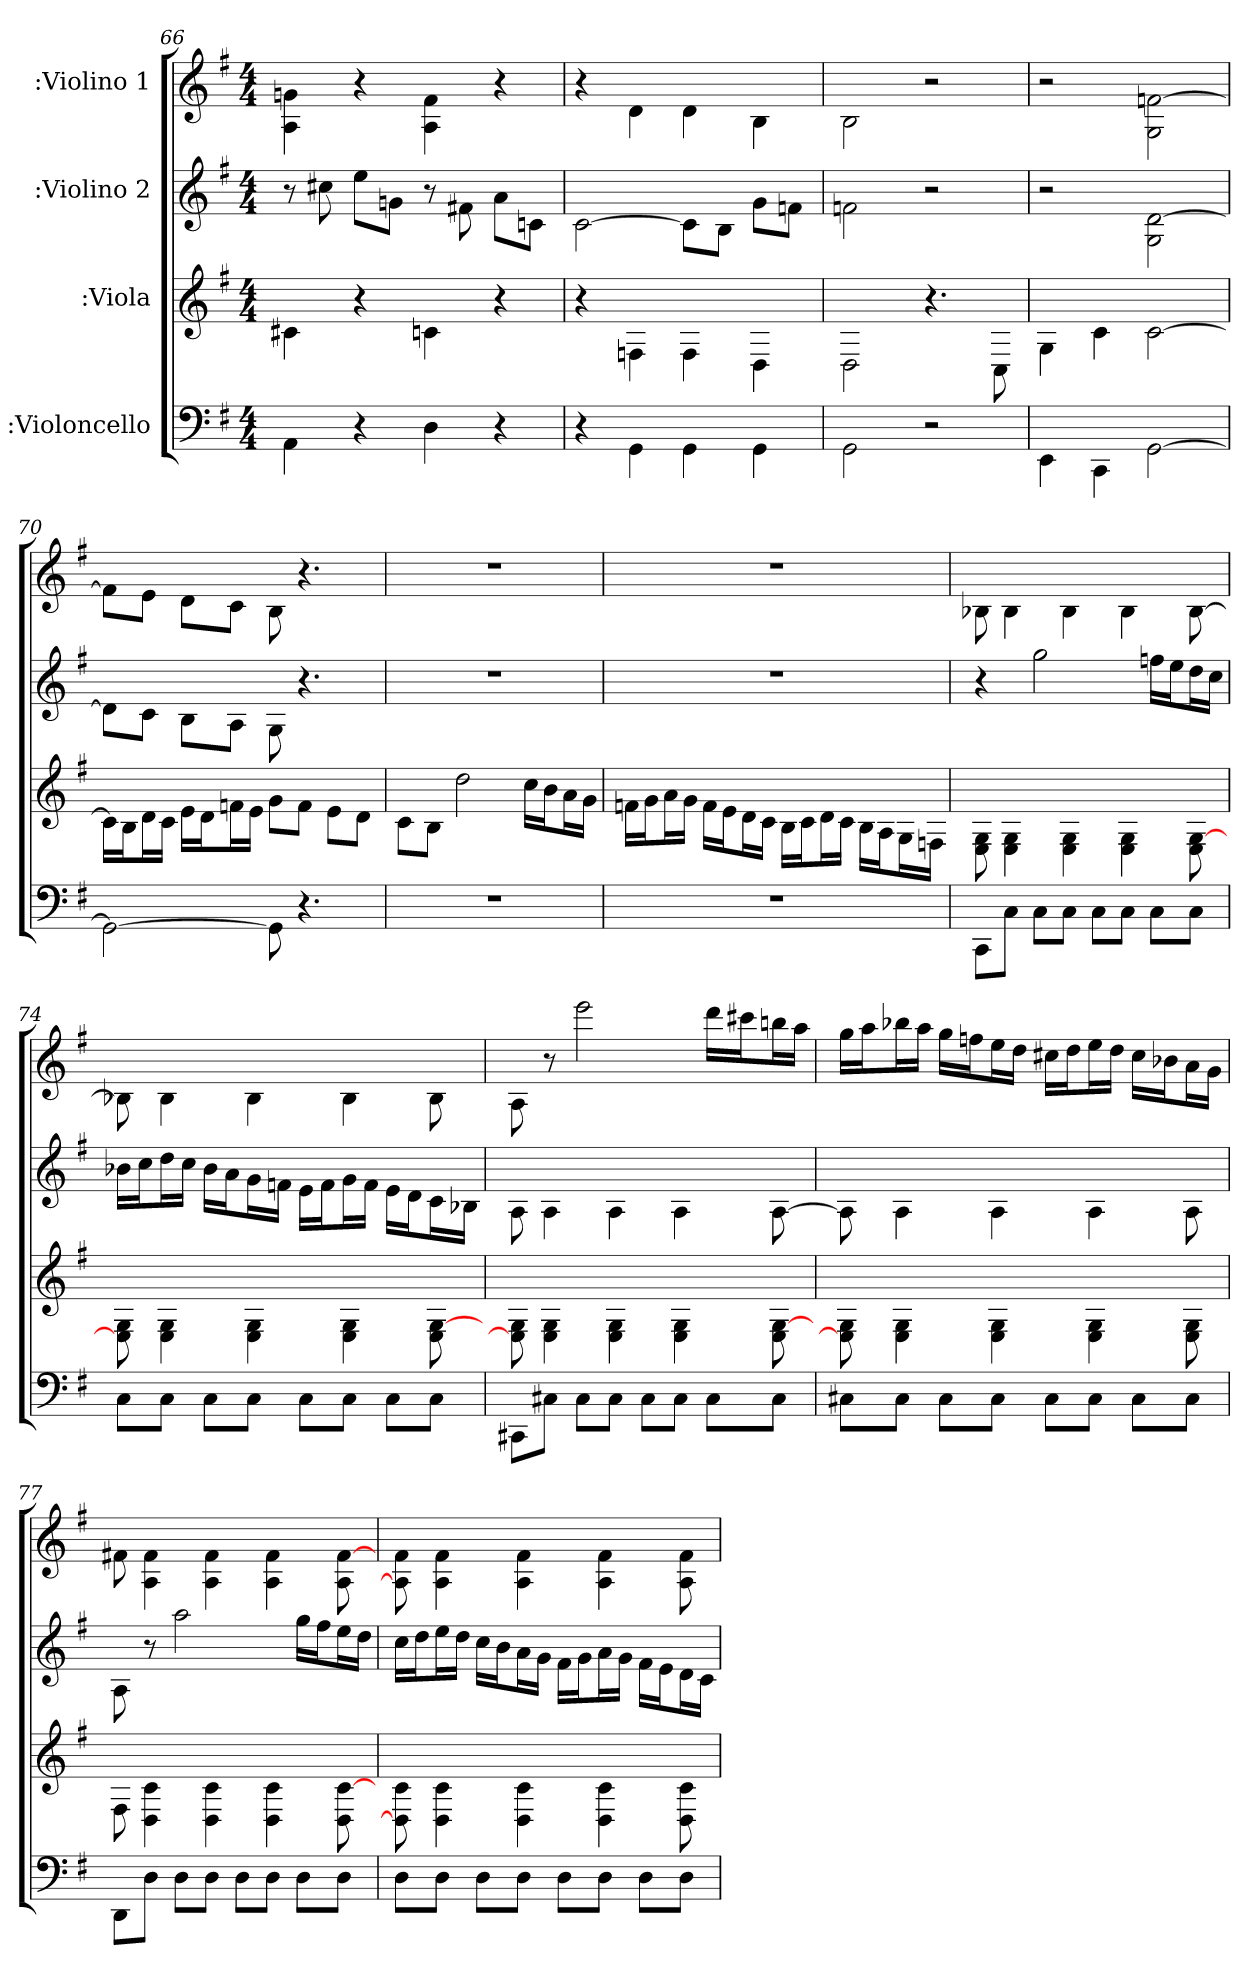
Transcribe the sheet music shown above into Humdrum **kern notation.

**kern	**kern	**kern	**kern
*part4	*part3	*part2	*part1
*staff4	*staff3	*staff2	*staff1
*I":Violoncello	*I":Viola	*I":Violino 2	*I":Violino 1
*k[f#]	*k[f#]	*k[f#]	*k[f#]
*G:	*G:	*G:	*G:
*M4/4	*M4/4	*M4/4	*M4/4
=66	=66	=66	=66
4AA\	4c#X\	8r	4gn\ 4A\
.	.	8cc#X\	.
4r	4r	8ee\L	4r
.	.	8gn\J	.
4D\	4cn\	8r	4f#\ 4A\
.	.	8f#X\	.
4r	4r	8a\L	4r
.	.	8cn\J	.
=67	=67	=67	=67
4r	4r	[2c\	4r
4GG\	4Fn\	.	4d\
4GG\	4F\	8c\L]	4d\
.	.	8B\J	.
4GG\	4D\	8g\L	4B\
.	.	8fn\J	.
=68	=68	=68	=68
2GG\	2D\	2fn\	2B\
2r	4.r	2r	2r
.	8C\	.	.
=69	=69	=69	=69
4EE\	4G\	2r	2r
4CC\	4c\	.	.
[2GG\	[2c\	[2d\ 2G\	[2fn\ 2G\
=70	=70	=70	=70
2GG\_	16c\LL]	8d\L]	8fn\L]
.	16B\J	.	.
.	16d\L	8c\J	8e\J
.	16c\JJ	.	.
.	16e\LL	8B\L	8d\L
.	16d\J	.	.
.	16fn\L	8A\J	8c\J
.	16e\JJ	.	.
8GG\]	8g\L	8G\	8B\
4.r	8f\J	4.r	4.r
.	8e\L	.	.
.	8d\J	.	.
=71	=71	=71	=71
1r	8c\L	1r	1r
.	8B\J	.	.
.	2dd\	.	.
.	16cc\LL	.	.
.	16b\J	.	.
.	16a\L	.	.
.	16g\JJ	.	.
=72	=72	=72	=72
1r	16fn\LL	1r	1r
.	16g\J	.	.
.	16a\L	.	.
.	16g\JJ	.	.
.	16f\LL	.	.
.	16e\J	.	.
.	16d\L	.	.
.	16c\JJ	.	.
.	16B\LL	.	.
.	16c\J	.	.
.	16d\L	.	.
.	16c\JJ	.	.
.	16B\LL	.	.
.	16A\J	.	.
.	16G\L	.	.
.	16F\JJ	.	.
=73	=73	=73	=73
8CC\L	8G\ 8E\	4r	8B-X\
8C\J	4G\ 4E\	.	4B-\
8C\L	.	2gg\	.
8C\J	4G\ 4E\	.	4B-\
8C\L	.	.	.
8C\J	4G\ 4E\	.	4B-\
8C\L	.	16ffn\LL	.
.	.	16ee\J	.
8C\J	[8G\ 8E\	16dd\L	[8B-\
.	.	16cc\JJ	.
=74	=74	=74	=74
8C\L	8G\ 8E\]	16b-X\LL	8B-X\]
.	.	16cc\J	.
8C\J	4G\ 4E\	16dd\L	4B-\
.	.	16cc\JJ	.
8C\L	.	16b-\LL	.
.	.	16a\J	.
8C\J	4G\ 4E\	16g\L	4B-\
.	.	16fn\JJ	.
8C\L	.	16e\LL	.
.	.	16f\J	.
8C\J	4G\ 4E\	16g\L	4B-\
.	.	16f\JJ	.
8C\L	.	16e\LL	.
.	.	16d\J	.
8C\J	[8G\ 8E\	16c\L	8B-\
.	.	16B-\JJ	.
=75	=75	=75	=75
8CC#X\L	8G\ 8E\]	8A\	8A\
8C#\J	4G\ 4E\	4A\	8r
8C#\L	.	.	2eee\
8C#\J	4G\ 4E\	4A\	.
8C#\L	.	.	.
8C#\J	4G\ 4E\	4A\	.
8C#\L	.	.	16ddd\LL
.	.	.	16ccc#X\J
8C#\J	[8G\ 8E\	[8A\	16bbn\L
.	.	.	16aa\JJ
=76	=76	=76	=76
8C#X\L	8G\ 8E\]	8A\]	16gg\LL
.	.	.	16aa\J
8C#\J	4G\ 4E\	4A\	16bb-X\L
.	.	.	16aa\JJ
8C#\L	.	.	16gg\LL
.	.	.	16ffn\J
8C#\J	4G\ 4E\	4A\	16ee\L
.	.	.	16dd\JJ
8C#\L	.	.	16cc#X\LL
.	.	.	16dd\J
8C#\J	4G\ 4E\	4A\	16ee\L
.	.	.	16dd\JJ
8C#\L	.	.	16cc#\LL
.	.	.	16b-\J
8C#\J	8G\ 8E\	8A\	16a\L
.	.	.	16g\JJ
=77	=77	=77	=77
8DD\L	8F#\	8A\	8f#X\
8D\J	4c\ 4D\	8r	4f#\ 4A\
8D\L	.	2aa\	.
8D\J	4c\ 4D\	.	4f#\ 4A\
8D\L	.	.	.
8D\J	4c\ 4D\	.	4f#\ 4A\
8D\L	.	16gg\LL	.
.	.	16ff#\J	.
8D\J	[8c\ 8D\	16ee\L	[8f#\ 8A\
.	.	16dd\JJ	.
=78	=78	=78	=78
8D\L	8c\ 8D\]	16cc\LL	8f#\ 8A\]
.	.	16dd\J	.
8D\J	4c\ 4D\	16ee\L	4f#\ 4A\
.	.	16dd\JJ	.
8D\L	.	16cc\LL	.
.	.	16b\J	.
8D\J	4c\ 4D\	16a\L	4f#\ 4A\
.	.	16g\JJ	.
8D\L	.	16f#\LL	.
.	.	16g\J	.
8D\J	4c\ 4D\	16a\L	4f#\ 4A\
.	.	16g\JJ	.
8D\L	.	16f#\LL	.
.	.	16e\J	.
8D\J	8c\ 8D\	16d\L	8f#\ 8A\
.	.	16c\JJ	.
=	=	=	=
*-	*-	*-	*-
